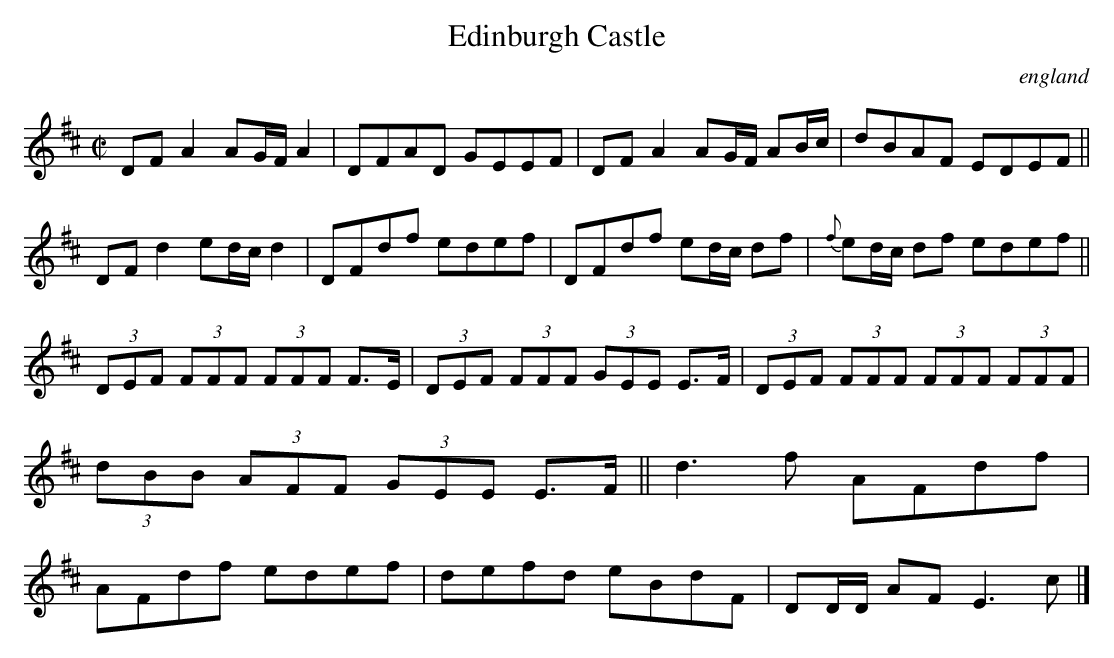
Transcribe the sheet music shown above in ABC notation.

X:1
T:Edinburgh Castle
O:england
M:C|
K:D
DFA2AG/2F/2A2|DFAD GEEF|\
DFA2 AG/2F/2 AB/2c/2|dBAF EDEF||\
DFd2 ed/2c/2 d2|DFdf edef|\
DFdf ed/2c/2 df|{f}ed/2c/2 df edef||\
(3DEF (3FFF (3FFF F>E|(3DEF (3FFF (3GEE E>F|\
(3DEF (3FFF (3FFF (3FFF| (3dBB (3AFF (3GEE E>F||\
d3f AFdf|AFdf edef|defd eBdF|DD/2D/2 AF E3c|]
